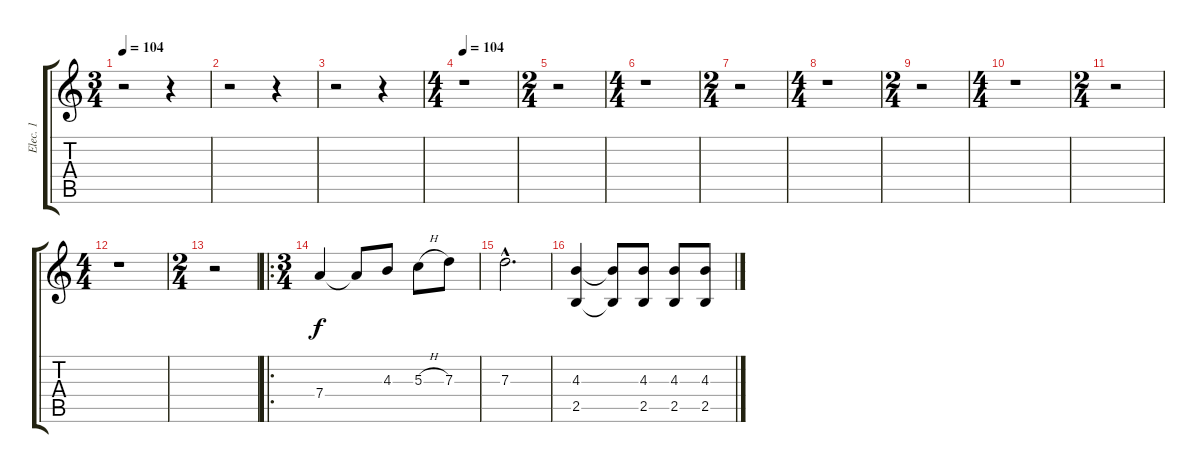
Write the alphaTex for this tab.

\track ("Elec. 1" "Elec. 1") {instrument electricguitarclean}
\staff {score tabs}
\tuning (E4 B3 G3 D3 A2 E2) {hide}
\ts (3 4)
\tempo 104
\clef g2
\ks c
r.2{dy f} r.4 |
r.2 r.4 |
r.2 r.4 |
\ts (4 4)
\tempo 104
r.1 |
\ts (2 4)
r.2 |
\ts (4 4)
r.1 |
\ts (2 4)
r.2 |
\ts (4 4)
r.1 |
\ts (2 4)
r.2 |
\ts (4 4)
r.1 |
\ts (2 4)
r.2 |
\ts (4 4)
r.1 |
\ts (2 4)
r.2 |
\ro
\ts (3 4)
7.4.4 7.4{t}.8 4.3.8 5.3{h}.8 7.3.8 |
7.3{hac}.2{d} |
(4.3 2.5).4 (4.3{t} 2.5{t}).8 (4.3 2.5).8 (4.3 2.5).8 (4.3 2.5).8
